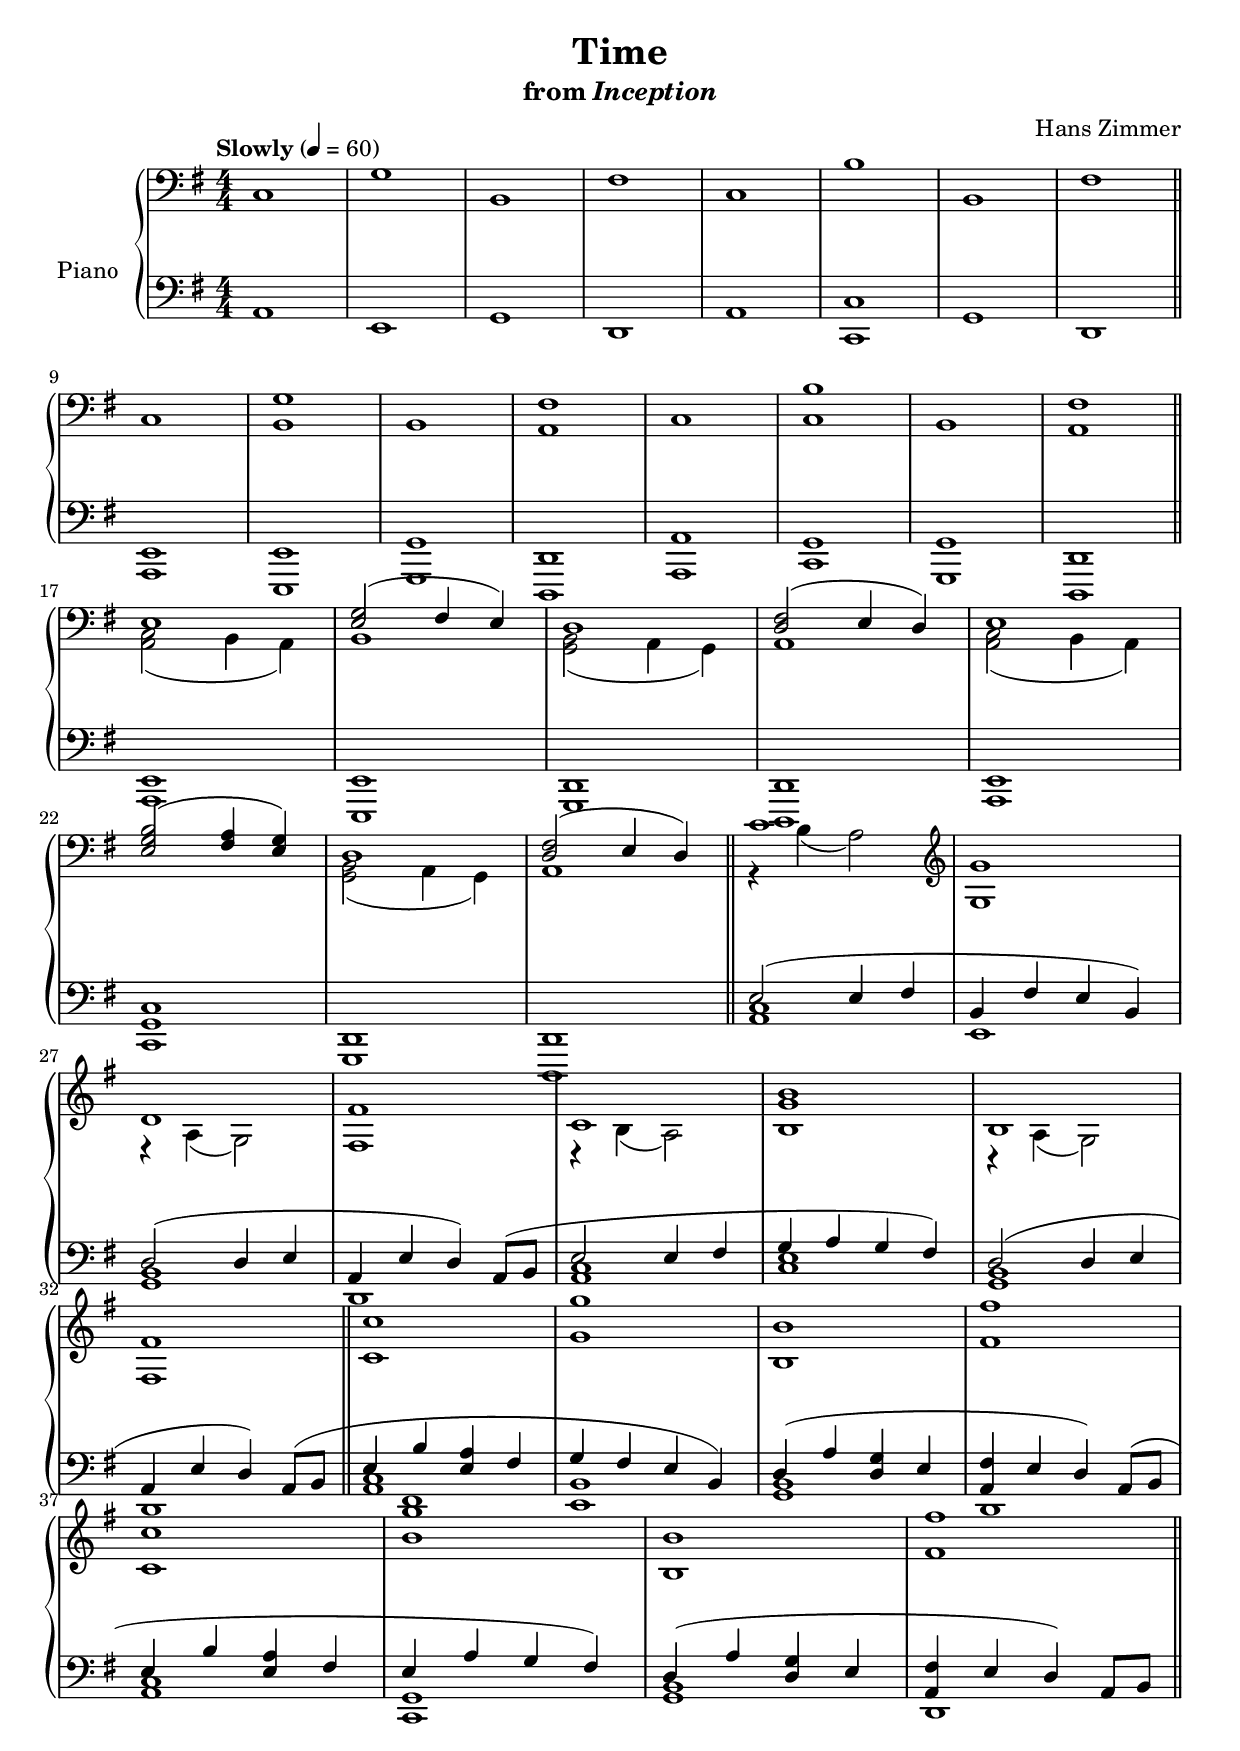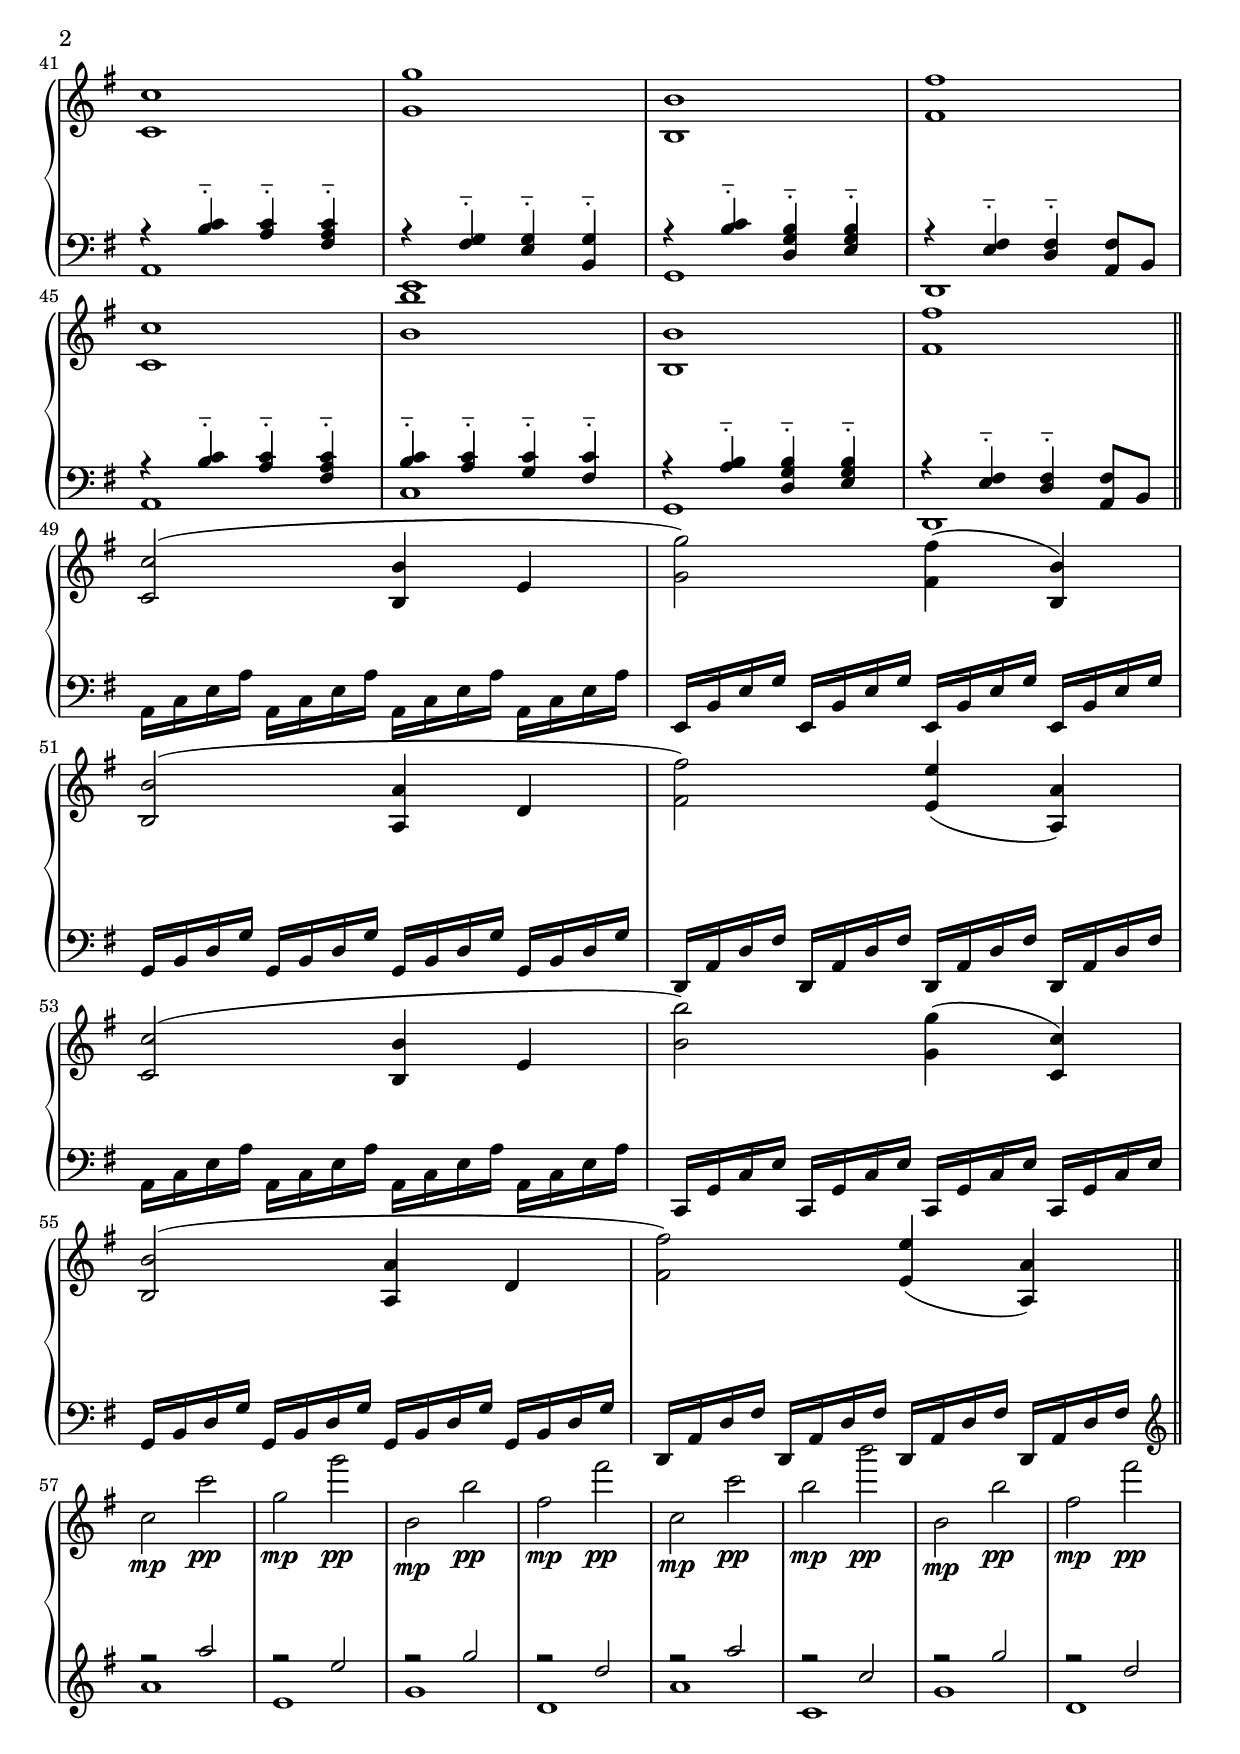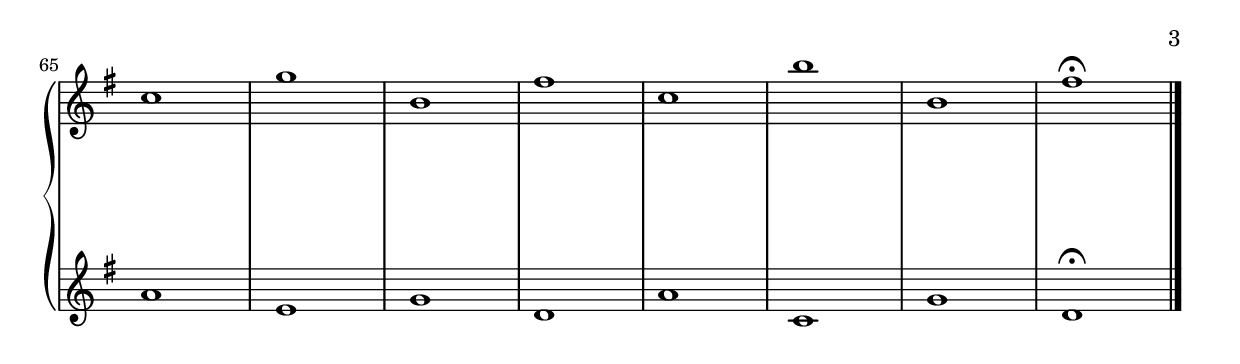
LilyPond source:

\version "2.12.2"

\header {
  title = "Time"
  subtitle = \markup { "from" \italic "Inception" }
  composer = "Hans Zimmer"
}

global = {
  \tempo "Slowly" 4 = 60
  \key a \dorian
  \time 4/4
  \numericTimeSignature
}

upper = \relative c {
  \clef bass
  c1
  g'
  b,
  fis'
  c
  b'
  b,
  fis'
  \bar "||"
  \break

  c
  <b g'>
  b
  <a fis'>
  c
  <c b'>
  b
  <a fis'>
  \bar "||"
  \break

  <<
    {
      e'
      <e g>2( fis4 e)
      d1
      <d fis>2( e4 d)
      e1
      \break

      <e g b>2( <fis a>4 <e g>)
      d1
      <d fis>2( e4 d)
      \bar "||"
      c'1
      \clef treble
      <g g'>

      \break
      d'
      <fis, fis'>
      c'
      <b g' b>
      b
      \break

      <fis fis'>
      \bar "||"
    }
  \\
    {
      <a, c>2( b4 a)
      b1
      <g b>2( a4 g)
      a1
      <a c>2( b4 a)

      s1
      <g b>2( a4 g)
      a1
      r4 b'( a2)
      s1
      r4 a( g2)
      s1
      r4 b( a2)
      s1
      r4 a( g2)
    }
  >>

  <c c'>1
  <g' g'>
  <b, b'>
  <fis' fis'>
  \break

  <c c'>
  <b' g' b>
  <b, b'>
  <fis' fis'>
  \bar "||"
  \break

  <c c'>
  <g' g'>
  <b, b'>
  <fis' fis'>
  \break

  <c c'>
  <b' b'>
  <b, b'>
  <fis' fis'>
  \bar "||"
  \break

  <c c'>2( <b b'>4 e
  <g g'>2) <fis fis'>4( <b, b'>)
  \break

  <b b'>2( <a a'>4 d
  <fis fis'>2) <e e'>4( <a, a'>)
  \break

  <c c'>2( <b b'>4 e
  <b' b'>2) <g g'>4( <c, c'>)
  \break

  <b b'>2( <a a'>4 d
  <fis fis'>2) <e e'>4( <a, a'>)
  \bar "||"
  \break

  c'2\mp c'\pp
  g\mp g'\pp
  b,,\mp b'\pp
  fis\mp fis'\pp
  c,\mp c'\pp
  b\mp b'\pp
  b,,\mp b'\pp
  fis\mp fis'\pp
  \break

  c,1
  g'
  b,
  fis'
  c
  b'
  b,
  fis'\fermata
  \bar "|."
}

lower = \relative c {
  \clef bass
  a1
  e
  g
  d
  a'
  <c, c'>
  g'
  d

  <a e'>
  <e e'>
  <g g'>
  <d d'>
  <a' a'>
  <c g'>
  <g g'>
  <d d'>

  <a' e'>
  <e e'>
  <g d'>
  <d d'>
  <a' e'>

  <c g' c>1
  <g d'>
  <d d'>
  <<
    {
      e''2( e4 fis
      b, fis' e b)

      d2( d4 e
      a, e' d) a8( b
      e2 e4 fis
      g a g fis)
      d2( d4 e

      a, e' d) a8( b
      e4 b' <e, a> fis
      g fis e b)
      d( a' <d, g> e
      <a, fis'> e' d) a8( b

      e4 b' <e, a> fis
      e a g fis)
      d( a' <d, g> e
      <a, fis'> e' d) a8 b

      r4 <b' c>-_ <a c>-_ <fis a c>-_
      r4 <fis g>-_ <e g>-_ <b g'>-_
      r4 <b' c>-_ <d, g b>-_ <e g b>-_
      r4 <e fis>-_ <d fis>-_ <a fis'>8 b

      r4 <b' c>-_ <a c>-_ <fis a c>-_
      <b c>-_ <a c>-_  <g c>-_ <fis c'>-_
      r4 <a b>-_ <d, g b>-_ <e g b>-_
      r4 <e fis>-_ <d fis>-_ <a fis'>8 b
    }
  \\
    {
      <a c>1
      e

      <g b>
      d
      <a' c>
      <c e>
      <g b>

      d
      <a' c>
      <e b'>
      <g b>
      d

      <a' c>
      <c, g'>
      <g' b>
      d

      a'
      e
      g
      d

      a'
      c
      g
      d
    }
  >>

  a'16 c e a a,16 c e a a,16 c e a a,16 c e a
  e, b' e g e, b' e g e, b' e g e, b' e g

  g, b d g g, b d g g, b d g g, b d g
  d, a' d fis d, a' d fis d, a' d fis d, a' d fis

  a,16 c e a a,16 c e a a,16 c e a a,16 c e a
  c,, g' c e c, g' c e c, g' c e c, g' c e

  g, b d g g, b d g g, b d g g, b d g
  d, a' d fis d, a' d fis d, a' d fis d, a' d fis
  \clef treble

  <<
    {
      r2 a''
      r2 e
      r2 g
      r2 d

      r2 a'
      r2 c,
      r2 g'
      r2 d
    }
  \\
    {
      a1
      e
      g
      d
      a'
      c,
      g'
      d
    }
  >>

  a'
  e
  g
  d
  a'
  c,
  g'
  d\fermata
}

dynamics = {
  s32 s32*30\pp s32
  s1*15
  s32 s32*30\p s32
  s1*7
  s32 s32*7\mp s32*22\< s32\! s32
  s32 s32*29\> s32\! s32
  s32 s32*29\< s32\! s32
  s32 s32*29\> s32\! s32
  s32 s32*29\< s32\! s32
  s32 s32*29\> s32\! s32
  s32 s32*29\< s32\! s32
  s32 s32*29\> s32\! s32
  s32 s32*29\< s32\! s32
  s32 s32*29\> s32\! s32
  s32 s32*29\< s32\! s32
  s32 s32*29\> s32\! s32
  s32 s32*29\< s32\! s32
  s32 s32*29\> s32\! s32
  s32 s32*29\< s32\! s32
  s32 s32*30\mf s32
  s1*14
  s32*31\f\< s32\!
  s32*31\> s32\!
  s1*8
  s1*2\p
  s32*62\> s32\! s32
  s32 s32 s32*29\pp s32
}

pedal = {
}

\score {
  \new PianoStaff = "PianoStaff_pf" <<
    \set PianoStaff.instrumentName = #"Piano"
    \new Staff = "Staff_pfUpper" << \global \upper >>
    \new Dynamics = "Dynamics_pf" \dynamics
    \new Staff = "Staff_pfLower" << \global \lower >>
    \new Dynamics = "pedal" \pedal
  >>

  \layout {
    % define Dynamics context
    \context {
      \type "Engraver_group"
      \name Dynamics
      \alias Voice
      \consists "Output_property_engraver"
      \consists "Piano_pedal_engraver"
      \consists "Script_engraver"
      \consists "New_dynamic_engraver"
      \consists "Dynamic_align_engraver"
      \consists "Text_engraver"
      \consists "Skip_event_swallow_translator"
      \consists "Axis_group_engraver"

      pedalSustainStrings = #'("Ped." "*Ped." "*")
      pedalUnaCordaStrings = #'("una corda" "" "tre corde")
      \override DynamicLineSpanner #'Y-offset = #0
      \override TextScript #'font-shape = #'italic
      \override VerticalAxisGroup #'minimum-Y-extent = #'(-1 . 1)
    }
    % modify PianoStaff context to accept Dynamics context
    \context {
      \PianoStaff
      \accepts Dynamics
    }
  }
}

\score {
  \unfoldRepeats {
    \new PianoStaff = "PianoStaff_pf" <<
      \new Staff = "Staff_pfUpper" << \global \upper \dynamics \pedal >>
      \new Staff = "Staff_pfLower" << \global \lower \dynamics \pedal >>
    >>
  }
  \midi {
    % the following is a workaround to prevent multiple voices from being
    % lumped into the same channel, which would inhibit overlapping notes
    \context {
      \Staff \remove "Staff_performer"
    }
    \context {
      \Voice \consists "Staff_performer"
    }
  }
}

